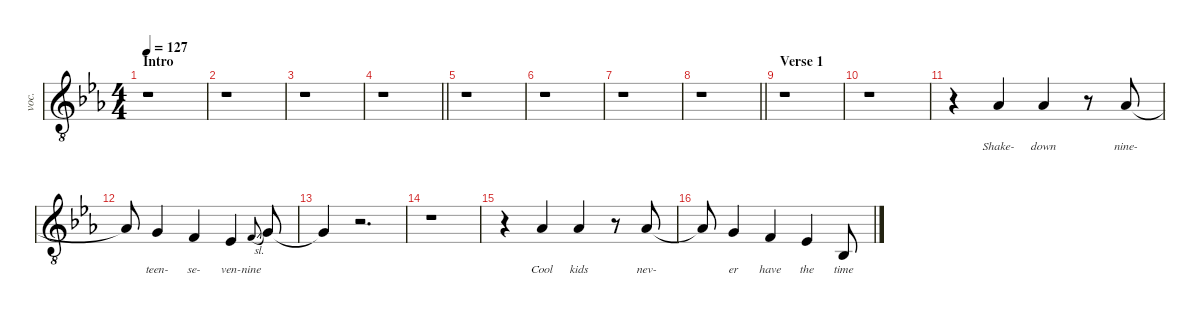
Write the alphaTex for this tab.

\defaultSystemsLayout 4
\hideDynamics
\bracketExtendMode nobrackets
\otherSystemsTrackNameOrientation horizontal
\track ("Vox" "voc.") {defaultSystemsLayout 4 instrument altosax}
\staff {score}
\tuning (Eb4 Bb3 Gb3 Db3 Ab2 Eb2)
\ts (4 4)
\beaming (8 2 2 2 2)
\section ("" "Intro")
\tempo 127
\clef g2
\ottava 8vb
\ks eb
r.1{dy f instrument altosax beam Down} |
r.1{beam Down} |
r.1{beam Down} |
\barLineRight lightlight
r.1{beam Down} |
r.1{beam Down} |
r.1{beam Down} |
r.1{beam Down} |
\barLineRight lightlight
r.1{beam Down} |
\section ("" "Verse 1")
r.1{beam Down} |
r.1{beam Down} |
r.4{beam Down} 2.3{acc b}.4{lyrics (0 "Shake-") lyrics (1 "") lyrics (2 "") lyrics (3 "") lyrics (4 "") beam Up} 2.3{acc b}.4{lyrics (0 "down") lyrics (1 "") lyrics (2 "") lyrics (3 "") lyrics (4 "") beam Up} r.8{beam Up} 2.3{acc b}.8{lyrics (0 "nine-") lyrics (1 "") lyrics (2 "") lyrics (3 "") lyrics (4 "") beam Up} |
2.3{t acc b}.8{beam Up} 1.3{acc forcenatural}.4{lyrics (0 "teen-") lyrics (1 "") lyrics (2 "") lyrics (3 "") lyrics (4 "") beam Up} 4.4{acc forcenatural}.4{lyrics (0 "se-") lyrics (1 "") lyrics (2 "") lyrics (3 "") lyrics (4 "") beam Up} 2.4{acc b}.4{lyrics (0 "ven-") lyrics (1 "") lyrics (2 "") lyrics (3 "") lyrics (4 "") beam Up} 4.4{sl acc forcenatural}.8{lyrics (0 "nine") lyrics (1 "") lyrics (2 "") lyrics (3 "") lyrics (4 "") gr onbeat dy mf beam Up} 6.4{acc forcenatural}.8{dy f beam Up} |
6.4{t acc forcenatural}.4{beam Up} r.2{d beam Up} |
r.1{beam Down} |
r.4{beam Down} 2.3{acc b}.4{lyrics (0 "Cool") lyrics (1 "") lyrics (2 "") lyrics (3 "") lyrics (4 "") beam Up} 2.3{acc b}.4{lyrics (0 "kids") lyrics (1 "") lyrics (2 "") lyrics (3 "") lyrics (4 "") beam Up} r.8{beam Up} 2.3{acc b}.8{lyrics (0 "nev-") lyrics (1 "") lyrics (2 "") lyrics (3 "") lyrics (4 "") beam Up} |
2.3{t acc b}.8{beam Up} 1.3{acc forcenatural}.4{lyrics (0 "er") lyrics (1 "") lyrics (2 "") lyrics (3 "") lyrics (4 "") beam Up} 4.4{acc forcenatural}.4{lyrics (0 "have") lyrics (1 "") lyrics (2 "") lyrics (3 "") lyrics (4 "") beam Up} 2.4{acc b}.4{lyrics (0 "the") lyrics (1 "") lyrics (2 "") lyrics (3 "") lyrics (4 "") beam Up} 2.5{acc b}.8{lyrics (0 "time") lyrics (1 "") lyrics (2 "") lyrics (3 "") lyrics (4 "") beam Up}
